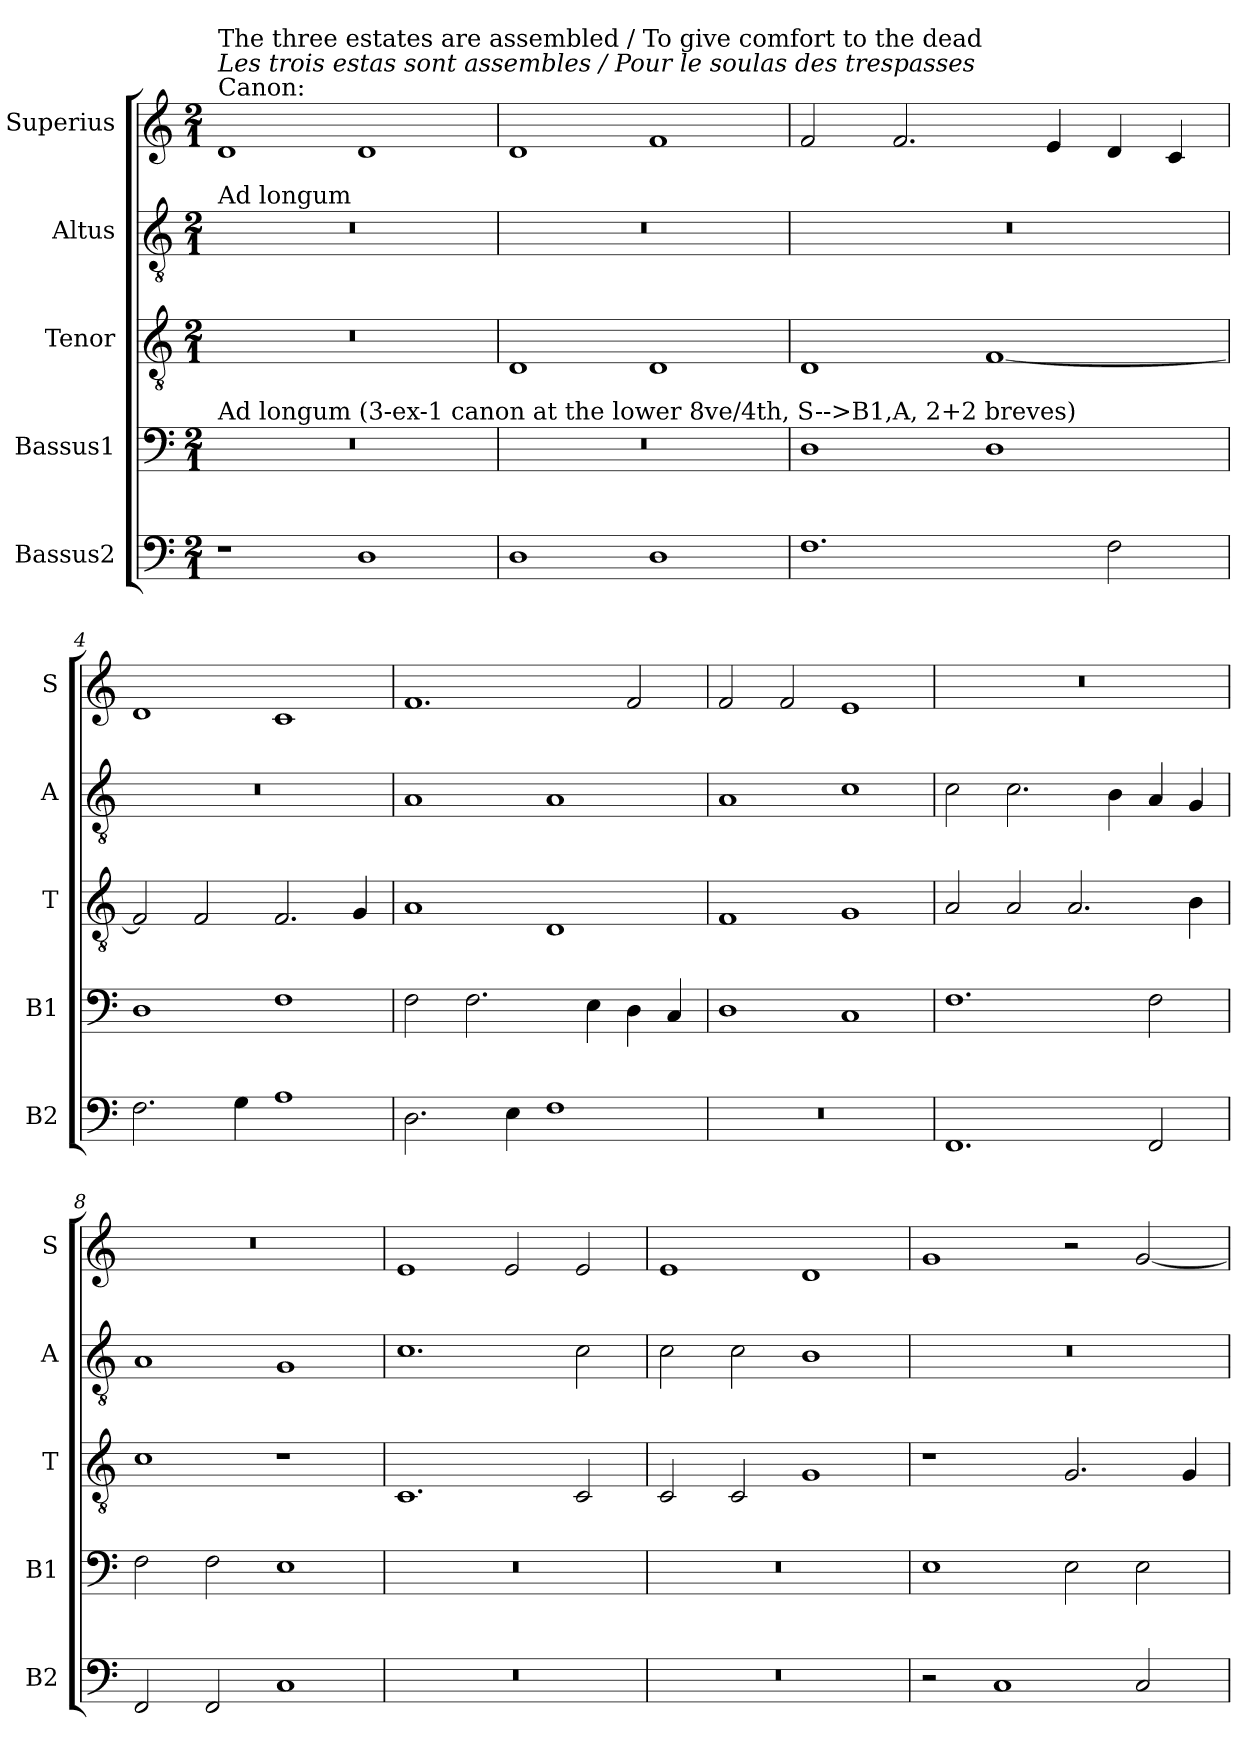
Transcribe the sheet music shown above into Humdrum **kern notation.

**kern	**kern	**kern	**kern	**kern
*part5	*part4	*part3	*part2	*part1
*staff5	*staff4	*staff3	*staff2	*staff1
*I"Bassus2	*I"Bassus1	*I"Tenor	*I"Altus	*I"Superius
*I'B2	*I'B1	*I'T	*I'A	*I'S
*clefF4	*clefF4	*clefGv2	*clefGv2	*clefG2
*k[]	*k[]	*k[]	*k[]	*k[]
*M2/1	*M2/1	*M2/1	*M2/1	*M2/1
=1	=1	=1	=1	=1
!	!	!	!	!LO:TX:a:t=Canon&colon;
!	!	!	!	!LO:TX:a:i:t=Les trois estas sont assembles / Pour le soulas des trespasses
!	!	!	!	!LO:TX:a:t=The three estates are assembled  / To give comfort to the dead
!	!	!	!LO:TX:a:t=Ad longum	!
!	!LO:TX:a:t=Ad longum (3-ex-1 canon at the lower 8ve/4th, S-->B1,A, 2+2 breves)	!	!	!
1r	0r	0r	0r	1d
1D	.	.	.	1d
=2	=2	=2	=2	=2
1D	0r	1D	0r	1d
1D	.	1D	.	1f
=3	=3	=3	=3	=3
1.F	1D	1D	0r	2f/
.	.	.	.	2.f/
.	1D	[1F	.	.
.	.	.	.	4e/
2F\	.	.	.	4d/
.	.	.	.	4c/
=4	=4	=4	=4	=4
2.F\	1D	2F/]	0r	1d
.	.	2F/	.	.
4G\	.	.	.	.
1A	1F	2.F/	.	1c
.	.	4G/	.	.
=5	=5	=5	=5	=5
2.D\	2F\	1A	1A	1.f
.	2.F\	.	.	.
4E\	.	.	.	.
1F	.	1D	1A	.
.	4E\	.	.	.
.	4D\	.	.	2f/
.	4C/	.	.	.
=6	=6	=6	=6	=6
0r	1D	1F	1A	2f/
.	.	.	.	2f/
.	1C	1G	1c	1e
=7	=7	=7	=7	=7
1.FF	1.F	2A/	2c\	0r
.	.	2A/	2.c\	.
.	.	2.A/	.	.
.	.	.	4B\	.
2FF/	2F\	.	4A/	.
.	.	4B\	4G/	.
=8	=8	=8	=8	=8
2FF/	2F\	1c	1A	0r
2FF/	2F\	.	.	.
1C	1E	1r	1G	.
=9	=9	=9	=9	=9
0r	0r	1.C	1.c	1e
.	.	.	.	2e/
.	.	2C/	2c\	2e/
=10	=10	=10	=10	=10
0r	0r	2C/	2c\	1e
.	.	2C/	2c\	.
.	.	1G	1B	1d
=11	=11	=11	=11	=11
2r	1E	1r	0r	1g
1C	.	.	.	.
.	2E\	2.G/	.	2r
2C/	2E\	.	.	[2g/
.	.	4G/	.	.
=	=	=	=	=
*-	*-	*-	*-	*-
